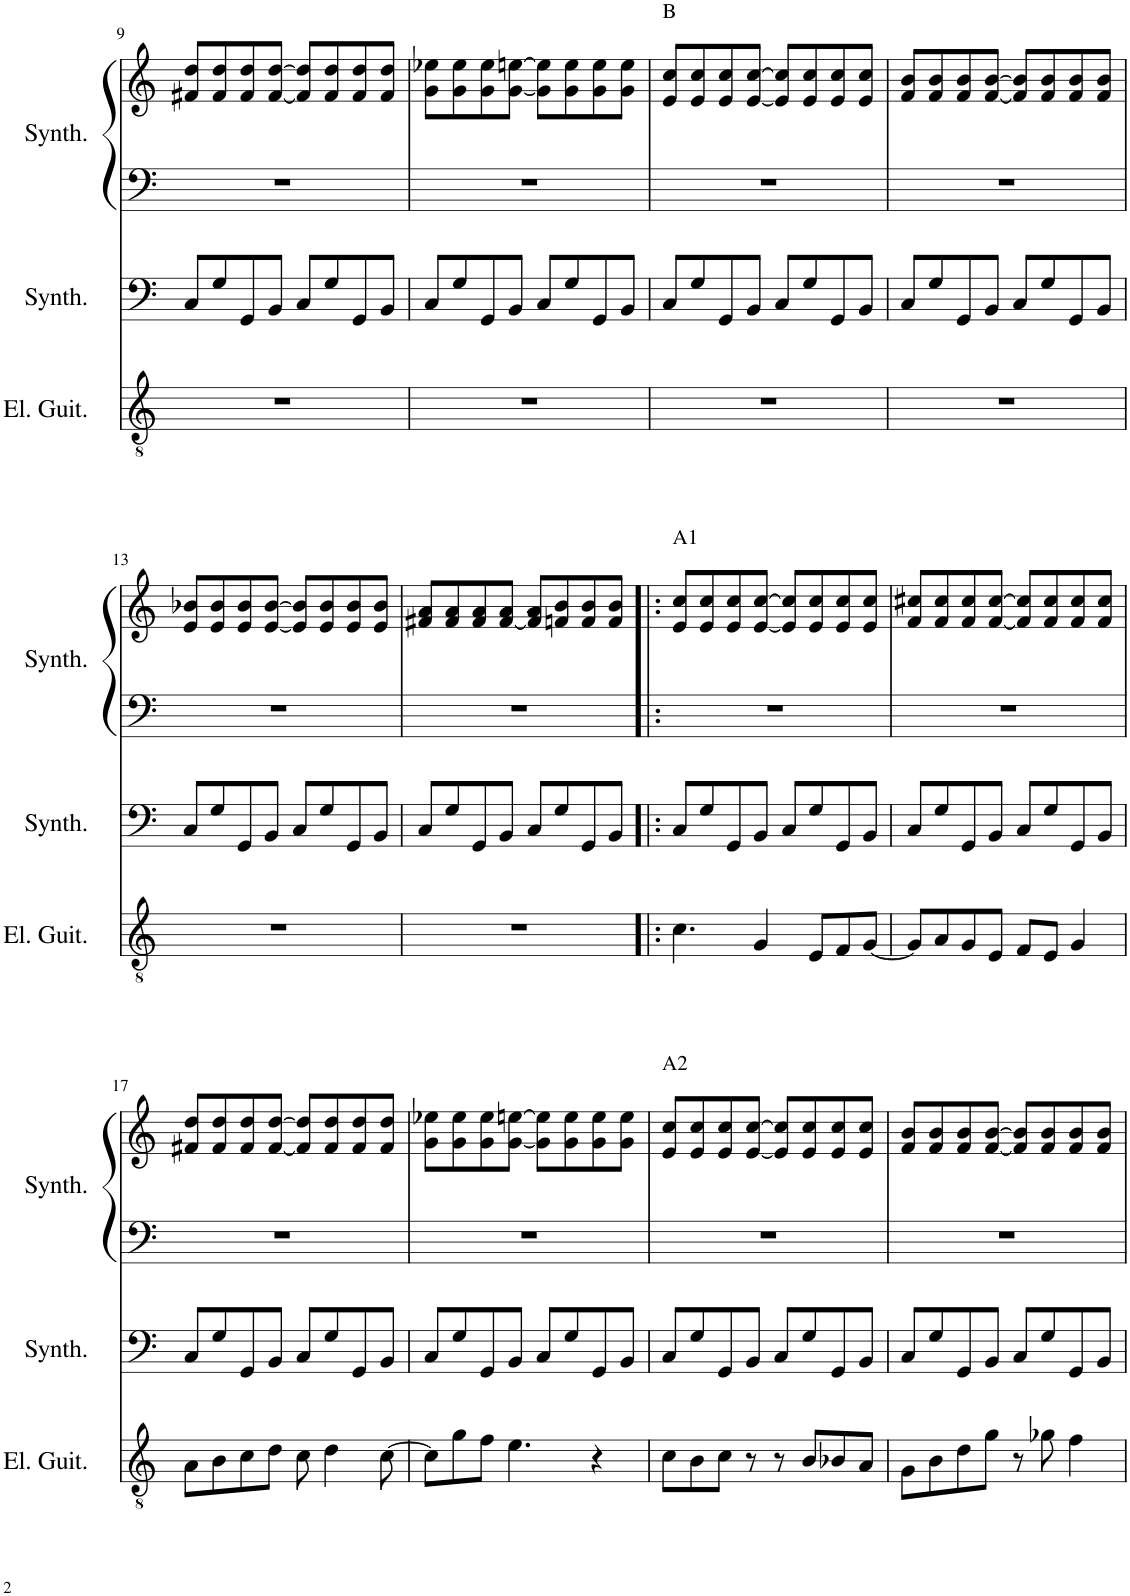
**kern	**kern	**kern	**kern
*part3	*part2	*part1	*part1
*staff4	*staff3	*staff2	*staff1
*I"Electric Guitar	*I"Bass Synthesiser	*I"Sci-fi Synthesiser	*
*I'El. Guit.	*I'Synth.	*I'Synth.	*
!!LO:PB:g=z
*clefGv2	*clefF4	*clefF4	*clefG2
*k[]	*k[]	*k[]	*k[]
*M4/4	*M4/4	*M4/4	*M4/4
=9	=9	=9	=9
1r	8C/L	1r	8f#X/ 8dd/L
.	8G/	.	8f#/ 8dd/
.	8GG/	.	8f#/ 8dd/
.	8BB/J	.	[8f#/ [8dd/J
.	8C/L	.	8f#/] 8dd/]L
.	8G/	.	8f#/ 8dd/
.	8GG/	.	8f#/ 8dd/
.	8BB/J	.	8f#/ 8dd/J
=10	=10	=10	=10
1r	8C/L	1r	8g\ 8ee-X\L
.	8G/	.	8g\ 8ee-\
.	8GG/	.	8g\ 8ee-\
.	8BB/J	.	[8g\ [8een\J
.	8C/L	.	8g\] 8ee\]L
.	8G/	.	8g\ 8ee\
.	8GG/	.	8g\ 8ee\
.	8BB/J	.	8g\ 8ee\J
=11	=11	=11	=11
!	!	!	!LO:TX:a:t=B
1r	8C/L	1r	8e/ 8cc/L
.	8G/	.	8e/ 8cc/
.	8GG/	.	8e/ 8cc/
.	8BB/J	.	[8e/ [8cc/J
.	8C/L	.	8e/] 8cc/]L
.	8G/	.	8e/ 8cc/
.	8GG/	.	8e/ 8cc/
.	8BB/J	.	8e/ 8cc/J
=12	=12	=12	=12
1r	8C/L	1r	8f/ 8b/L
.	8G/	.	8f/ 8b/
.	8GG/	.	8f/ 8b/
.	8BB/J	.	[8f/ [8b/J
.	8C/L	.	8f/] 8b/]L
.	8G/	.	8f/ 8b/
.	8GG/	.	8f/ 8b/
.	8BB/J	.	8f/ 8b/J
!!LO:LB:g=z
=13	=13	=13	=13
1r	8C/L	1r	8e/ 8b-X/L
.	8G/	.	8e/ 8b-/
.	8GG/	.	8e/ 8b-/
.	8BB/J	.	[8e/ [8b-/J
.	8C/L	.	8e/] 8b-/]L
.	8G/	.	8e/ 8b-/
.	8GG/	.	8e/ 8b-/
.	8BB/J	.	8e/ 8b-/J
=14	=14	=14	=14
1r	8C/L	1r	8f#X/ 8a/L
.	8G/	.	8f#/ 8a/
.	8GG/	.	8f#/ 8a/
.	8BB/J	.	[8f#/ [8a/J
.	8C/L	.	8f#/] 8a/]L
.	8G/	.	8fn/ 8b/
.	8GG/	.	8f/ 8b/
.	8BB/J	.	8f/ 8b/J
=15!|:	=15!|:	=15!|:	=15!|:
!	!	!	!LO:TX:a:t=A1
4.c\	8C/L	1r	8e/ 8cc/L
.	8G/	.	8e/ 8cc/
.	8GG/	.	8e/ 8cc/
4G/	8BB/J	.	[8e/ [8cc/J
.	8C/L	.	8e/] 8cc/]L
8E/L	8G/	.	8e/ 8cc/
8F/	8GG/	.	8e/ 8cc/
[8G/J	8BB/J	.	8e/ 8cc/J
=16	=16	=16	=16
8G/L]	8C/L	1r	8f/ 8cc#X/L
8A/	8G/	.	8f/ 8cc#/
8G/	8GG/	.	8f/ 8cc#/
8E/J	8BB/J	.	[8f/ [8cc#/J
8F/L	8C/L	.	8f/] 8cc#/]L
8E/J	8G/	.	8f/ 8cc#/
4G/	8GG/	.	8f/ 8cc#/
.	8BB/J	.	8f/ 8cc#/J
!!LO:LB:g=z
=17	=17	=17	=17
8A\L	8C/L	1r	8f#X/ 8dd/L
8B\	8G/	.	8f#/ 8dd/
8c\	8GG/	.	8f#/ 8dd/
8d\J	8BB/J	.	[8f#/ [8dd/J
8c\	8C/L	.	8f#/] 8dd/]L
4d\	8G/	.	8f#/ 8dd/
.	8GG/	.	8f#/ 8dd/
[8c\	8BB/J	.	8f#/ 8dd/J
=18	=18	=18	=18
8c\L]	8C/L	1r	8g\ 8ee-X\L
8g\	8G/	.	8g\ 8ee-\
8f\J	8GG/	.	8g\ 8ee-\
4.e\	8BB/J	.	[8g\ [8een\J
.	8C/L	.	8g\] 8ee\]L
.	8G/	.	8g\ 8ee\
4r	8GG/	.	8g\ 8ee\
.	8BB/J	.	8g\ 8ee\J
=19	=19	=19	=19
!	!	!	!LO:TX:a:t=A2
8c\L	8C/L	1r	8e/ 8cc/L
8B\	8G/	.	8e/ 8cc/
8c\J	8GG/	.	8e/ 8cc/
8r	8BB/J	.	[8e/ [8cc/J
8r	8C/L	.	8e/] 8cc/]L
8B/L	8G/	.	8e/ 8cc/
8B-X/	8GG/	.	8e/ 8cc/
8A/J	8BB/J	.	8e/ 8cc/J
=20	=20	=20	=20
8G\L	8C/L	1r	8f/ 8b/L
8B\	8G/	.	8f/ 8b/
8d\	8GG/	.	8f/ 8b/
8g\J	8BB/J	.	[8f/ [8b/J
8r	8C/L	.	8f/] 8b/]L
8g-X\	8G/	.	8f/ 8b/
4f\	8GG/	.	8f/ 8b/
.	8BB/J	.	8f/ 8b/J
=	=	=	=
*-	*-	*-	*-
